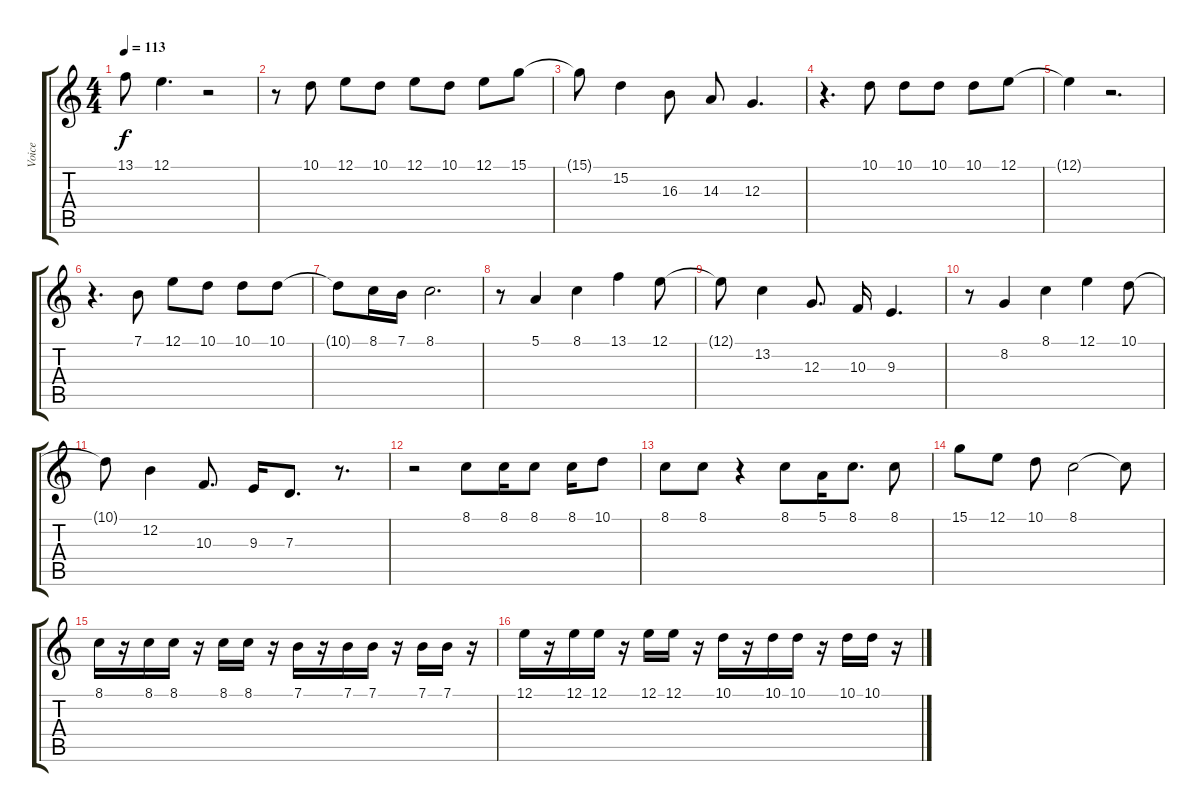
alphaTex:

\track ("Voice" "Voice") {instrument choiraahs}
\staff {score tabs}
\tuning (E4 B3 G3 D3 A2 E2) {hide}
\ts (4 4)
\tempo 113
\clef g2
\ks c
13.1{t}.8{dy f} 12.1.4{d} r.2 |
r.8 10.1.8 12.1.8 10.1.8 12.1.8 10.1.8 12.1.8 15.1.8 |
15.1{t}.8 15.2.4 16.3.8 14.3.8 12.3.4{d} |
r.4{d} 10.1.8 10.1.8 10.1.8 10.1.8 12.1.8 |
12.1{t}.4 r.2{d} |
r.4{d} 7.1.8 12.1.8 10.1.8 10.1.8 10.1.8 |
10.1{t}.8 8.1.16 7.1.16 8.1.2{d} |
r.8 5.1.4 8.1.4 13.1.4 12.1.8 |
12.1{t}.8 13.2.4 12.3.8{d} 10.3.16 9.3.4{d} |
r.8 8.2.4 8.1.4 12.1.4 10.1.8 |
10.1{t}.8 12.2.4 10.3.8{d} 9.3.16 7.3.8{d} r.8{d} |
r.2 8.1.8 8.1.16 8.1.8 8.1.16 10.1.8 |
8.1.8 8.1.8 r.4 8.1.8 5.1.16 8.1.8{d} 8.1.8 |
15.1.8 12.1.8 10.1.8 8.1.2 8.1{t}.8 |
8.1.16 r.16 8.1.16 8.1.16 r.16 8.1.16 8.1.16 r.16 7.1.16 r.16 7.1.16 7.1.16 r.16 7.1.16 7.1.16 r.16 |
12.1.16 r.16 12.1.16 12.1.16 r.16 12.1.16 12.1.16 r.16 10.1.16 r.16 10.1.16 10.1.16 r.16 10.1.16 10.1.16 r.16
